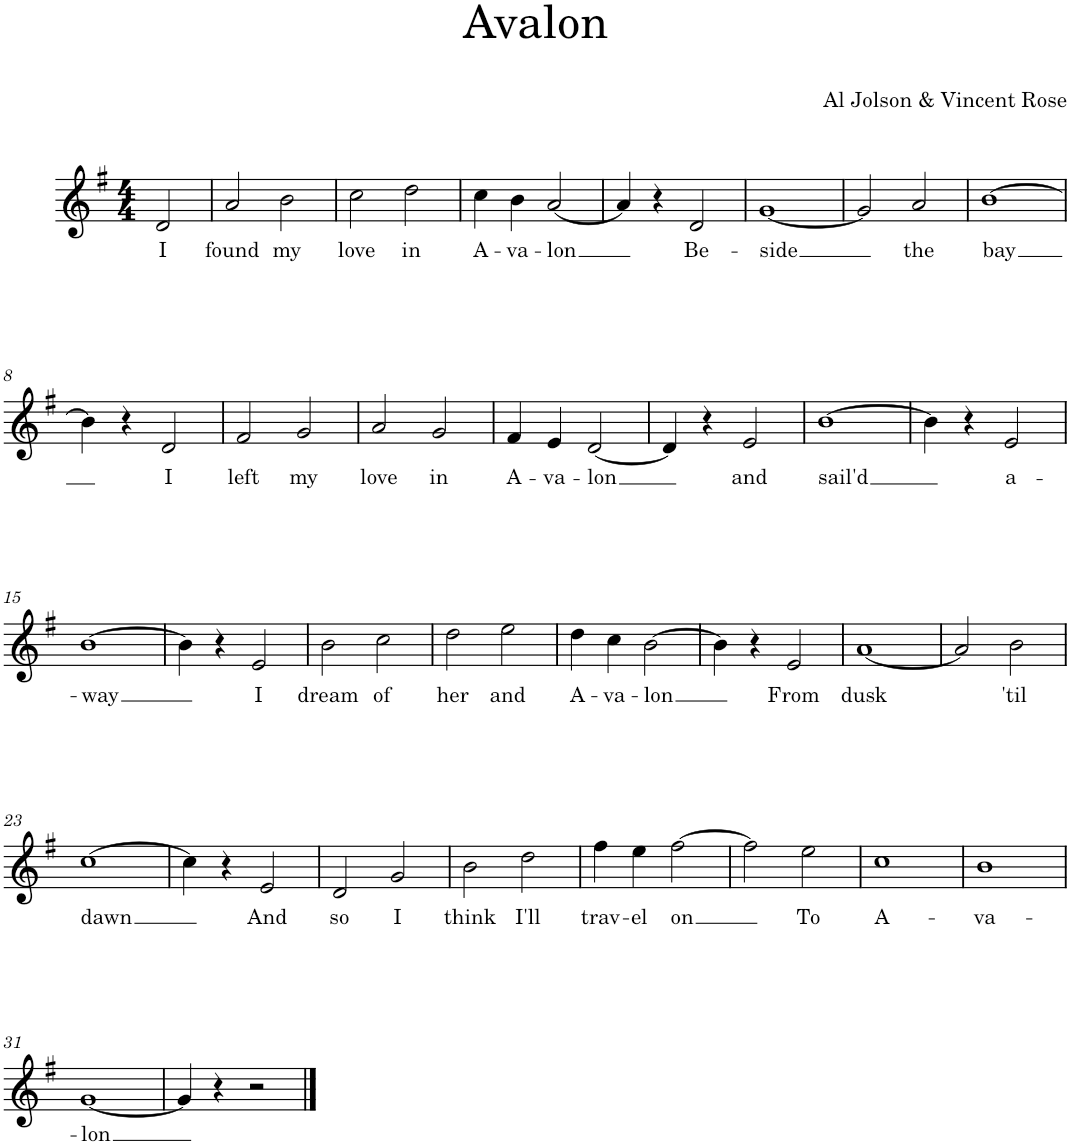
**kern	**text
*part1	*part1
*staff1	*staff1
*I"Piano	*
*I'Pno.	*
*clefG2	*
*k[f#]	*
*M4/4	*
=	=
!	!LO:LY:b
2d/	I
=1	=1
!	!LO:LY:b
2a/	found
!	!LO:LY:b
2b\	my
=2	=2
!	!LO:LY:b
2cc\	love
!	!LO:LY:b
2dd\	in
=3	=3
!	!LO:LY:b
4cc\	A-
!	!LO:LY:b
4b\	-va-
!	!LO:LY:b
[2a/	-lon
=4	=4
4a/]	.
4r	.
!	!LO:LY:b
2d/	Be-
=5	=5
!	!LO:LY:b
[1g	-side
=6	=6
2g/]	.
!	!LO:LY:b
2a/	the
=7	=7
!	!LO:LY:b
[1b	bay
!!LO:LB:g=z
=8	=8
4b\]	.
4r	.
!	!LO:LY:b
2d/	I
=9	=9
!	!LO:LY:b
2f#/	left
!	!LO:LY:b
2g/	my
=10	=10
!	!LO:LY:b
2a/	love
!	!LO:LY:b
2g/	in
=11	=11
!	!LO:LY:b
4f#/	A-
!	!LO:LY:b
4e/	-va-
!	!LO:LY:b
[2d/	-lon
=12	=12
4d/]	.
4r	.
!	!LO:LY:b
2e/	and
=13	=13
!	!LO:LY:b
[1b	sail'd
=14	=14
4b\]	.
4r	.
!	!LO:LY:b
2e/	a-
!!LO:LB:g=z
=15	=15
!	!LO:LY:b
[1b	-way
=16	=16
4b\]	.
4r	.
!	!LO:LY:b
2e/	I
=17	=17
!	!LO:LY:b
2b\	dream
!	!LO:LY:b
2cc\	of
=18	=18
!	!LO:LY:b
2dd\	her
!	!LO:LY:b
2ee\	and
=19	=19
!	!LO:LY:b
4dd\	A-
!	!LO:LY:b
4cc\	-va-
!	!LO:LY:b
[2b\	-lon
=20	=20
4b\]	.
4r	.
!	!LO:LY:b
2e/	From
=21	=21
!	!LO:LY:b
[1a	dusk
=22	=22
2a/]	.
!	!LO:LY:b
2b\	'til
!!LO:LB:g=z
=23	=23
!	!LO:LY:b
[1cc	dawn
=24	=24
4cc\]	.
4r	.
!	!LO:LY:b
2e/	And
=25	=25
!	!LO:LY:b
2d/	so
!	!LO:LY:b
2g/	I
=26	=26
!	!LO:LY:b
2b\	think
!	!LO:LY:b
2dd\	I'll
=27	=27
!	!LO:LY:b
4ff#\	trav-
!	!LO:LY:b
4ee\	-el
!	!LO:LY:b
[2ff#\	on
=28	=28
2ff#\]	.
!	!LO:LY:b
2ee\	To
=29	=29
!	!LO:LY:b
1cc	A-
=30	=30
!	!LO:LY:b
1b	-va-
!!LO:LB:g=z
=31	=31
!	!LO:LY:b
[1g	-lon
=32	=32
4g/]	.
4r	.
2r	.
==	==
*-	*-
